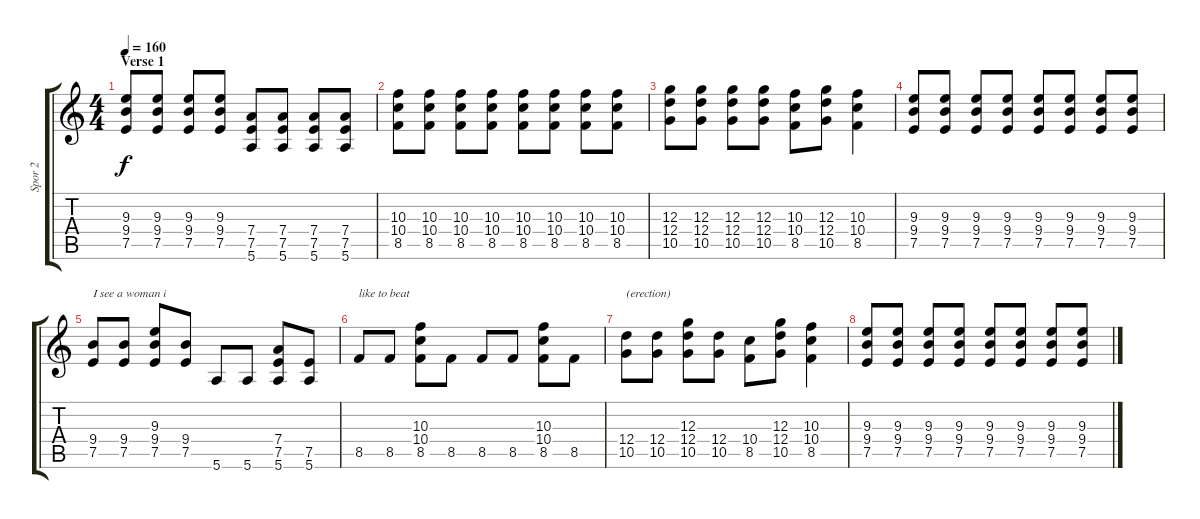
\track ("Spor 2" "Spor 2") {instrument distortionguitar}
\staff {score tabs}
\tuning (E4 B3 G3 D3 A2 E2) {hide}
\ts (4 4)
\section ("" "Verse 1")
\tempo 160
\clef g2
\ks c
(9.3 9.4 7.5).8{dy f} (9.3 9.4 7.5).8 (9.3 9.4 7.5).8 (9.3 9.4 7.5).8 (7.4 7.5 5.6).8 (7.4 7.5 5.6).8 (7.4 7.5 5.6).8 (7.4 7.5 5.6).8 |
(10.3 10.4 8.5).8 (10.3 10.4 8.5).8 (10.3 10.4 8.5).8 (10.3 10.4 8.5).8 (10.3 10.4 8.5).8 (10.3 10.4 8.5).8 (10.3 10.4 8.5).8 (10.3 10.4 8.5).8 |
(12.3 12.4 10.5).8 (12.3 12.4 10.5).8 (12.3 12.4 10.5).8 (12.3 12.4 10.5).8 (10.3 10.4 8.5).8 (12.3 12.4 10.5).8 (10.3 10.4 8.5).4 |
(9.3 9.4 7.5).8 (9.3 9.4 7.5).8 (9.3 9.4 7.5).8 (9.3 9.4 7.5).8 (9.3 9.4 7.5).8 (9.3 9.4 7.5).8 (9.3 9.4 7.5).8 (9.3 9.4 7.5).8 |
(9.4 7.5).8{txt "I see a woman i "} (9.4 7.5).8 (9.3 9.4 7.5).8 (9.4 7.5).8 5.6.8 5.6.8 (7.4 7.5 5.6).8 (7.5 5.6).8 |
8.5.8{txt "like to beat"} 8.5.8 (10.3 10.4 8.5).8 8.5.8 8.5.8 8.5.8 (10.3 10.4 8.5).8 8.5.8 |
(12.4 10.5).8{txt "(erection)"} (12.4 10.5).8 (12.3 12.4 10.5).8 (12.4 10.5).8 (10.4 8.5).8 (12.3 12.4 10.5).8 (10.3 10.4 8.5).4 |
(9.3 9.4 7.5).8 (9.3 9.4 7.5).8 (9.3 9.4 7.5).8 (9.3 9.4 7.5).8 (9.3 9.4 7.5).8 (9.3 9.4 7.5).8 (9.3 9.4 7.5).8 (9.3 9.4 7.5).8
